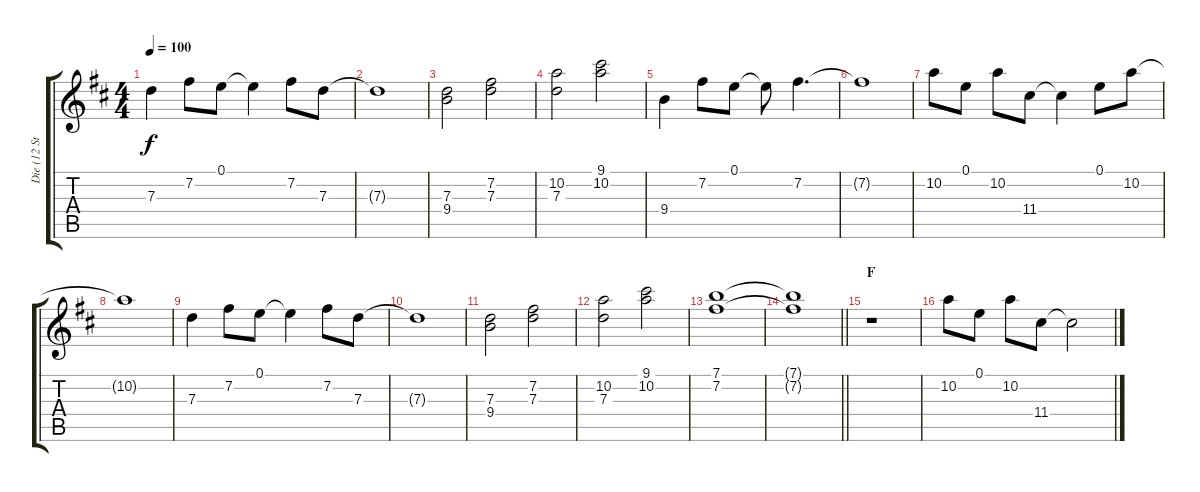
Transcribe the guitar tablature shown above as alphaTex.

\track ("Die (12 String Guitar)" "Die (12 St") {instrument acousticguitarsteel}
\staff {score tabs}
\tuning (E4 B3 G3 D3 A2 E2) {hide}
\ts (4 4)
\tempo 100
\clef g2
\ks d
7.3.4{dy f} 7.2.8 0.1.8 0.1{t}.4 7.2.8 7.3.8 |
7.3{t}.1 |
(7.3 9.4).2 (7.2 7.3).2 |
(10.2 7.3).2 (9.1 10.2).2 |
9.4.4 7.2.8 0.1.8 0.1{t}.8 7.2.4{d} |
7.2{t}.1 |
10.2.8 0.1.8 10.2.8 11.4.8 11.4{t}.4 0.1.8 10.2.8 |
10.2{t}.1 |
7.3.4 7.2.8 0.1.8 0.1{t}.4 7.2.8 7.3.8 |
7.3{t}.1 |
(7.3 9.4).2 (7.2 7.3).2 |
(10.2 7.3).2 (9.1 10.2).2 |
(7.1 7.2).1 |
\barLineRight lightlight
(7.1{t} 7.2{t}).1 |
\section ("" "F")
r.1 |
10.2.8 0.1.8 10.2.8 11.4.8 11.4{t}.2
